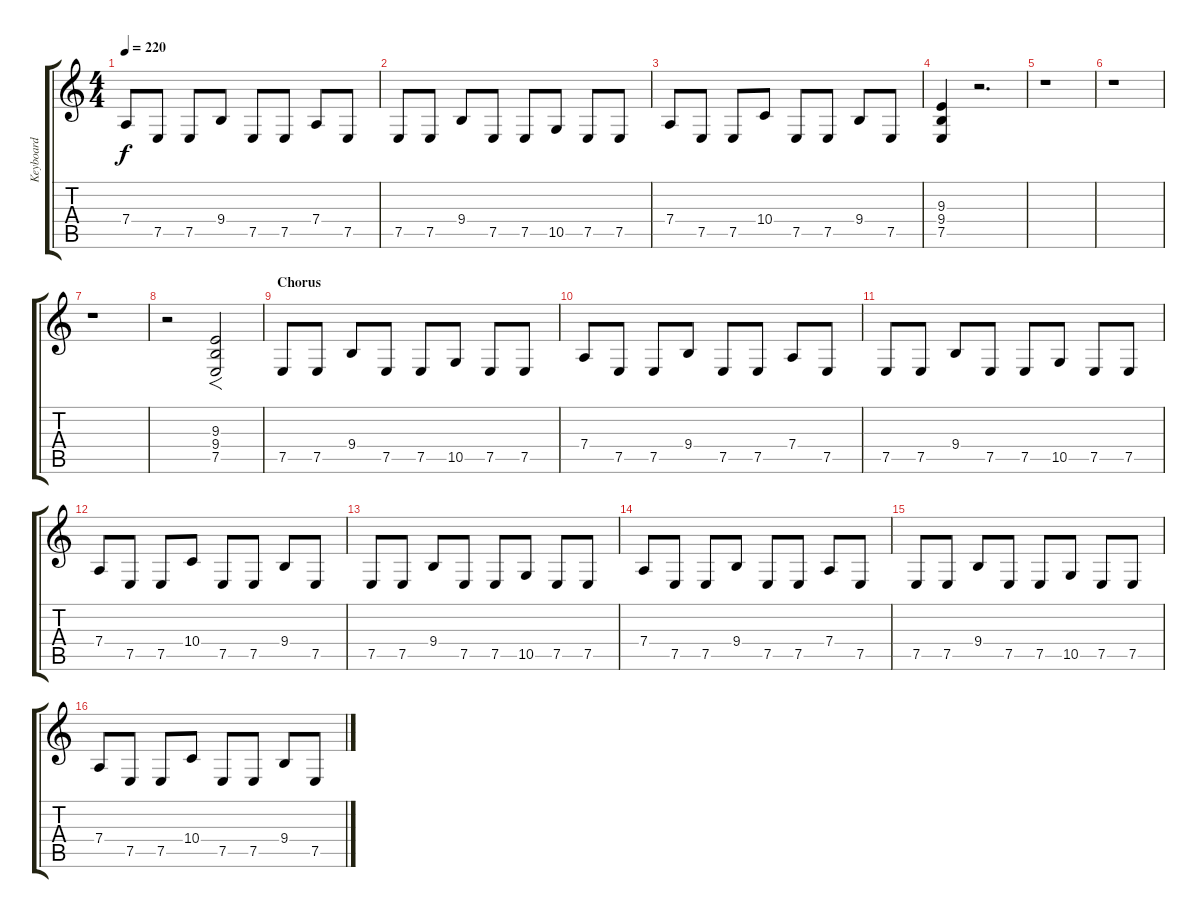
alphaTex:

\track ("Keyboard" "Keyboard") {instrument synthbrass1}
\staff {score tabs}
\tuning (E4 B3 G3 D3 A2 E2) {hide}
\ts (4 4)
\tempo 220
\clef g2
\ks c
7.4.8{dy f} 7.5.8 7.5.8 9.4.8 7.5.8 7.5.8 7.4.8 7.5.8 |
7.5.8 7.5.8 9.4.8 7.5.8 7.5.8 10.5.8 7.5.8 7.5.8 |
7.4.8 7.5.8 7.5.8 10.4.8 7.5.8 7.5.8 9.4.8 7.5.8 |
(9.3 9.4 7.5).4 r.2{d} |
r.1 |
r.1 |
r.1 |
r.2 (9.3 9.4 7.5).2{f} |
\section ("" "Chorus")
7.5.8 7.5.8 9.4.8 7.5.8 7.5.8 10.5.8 7.5.8 7.5.8 |
7.4.8 7.5.8 7.5.8 9.4.8 7.5.8 7.5.8 7.4.8 7.5.8 |
7.5.8 7.5.8 9.4.8 7.5.8 7.5.8 10.5.8 7.5.8 7.5.8 |
7.4.8 7.5.8 7.5.8 10.4.8 7.5.8 7.5.8 9.4.8 7.5.8 |
7.5.8 7.5.8 9.4.8 7.5.8 7.5.8 10.5.8 7.5.8 7.5.8 |
7.4.8 7.5.8 7.5.8 9.4.8 7.5.8 7.5.8 7.4.8 7.5.8 |
7.5.8 7.5.8 9.4.8 7.5.8 7.5.8 10.5.8 7.5.8 7.5.8 |
7.4.8 7.5.8 7.5.8 10.4.8 7.5.8 7.5.8 9.4.8 7.5.8
